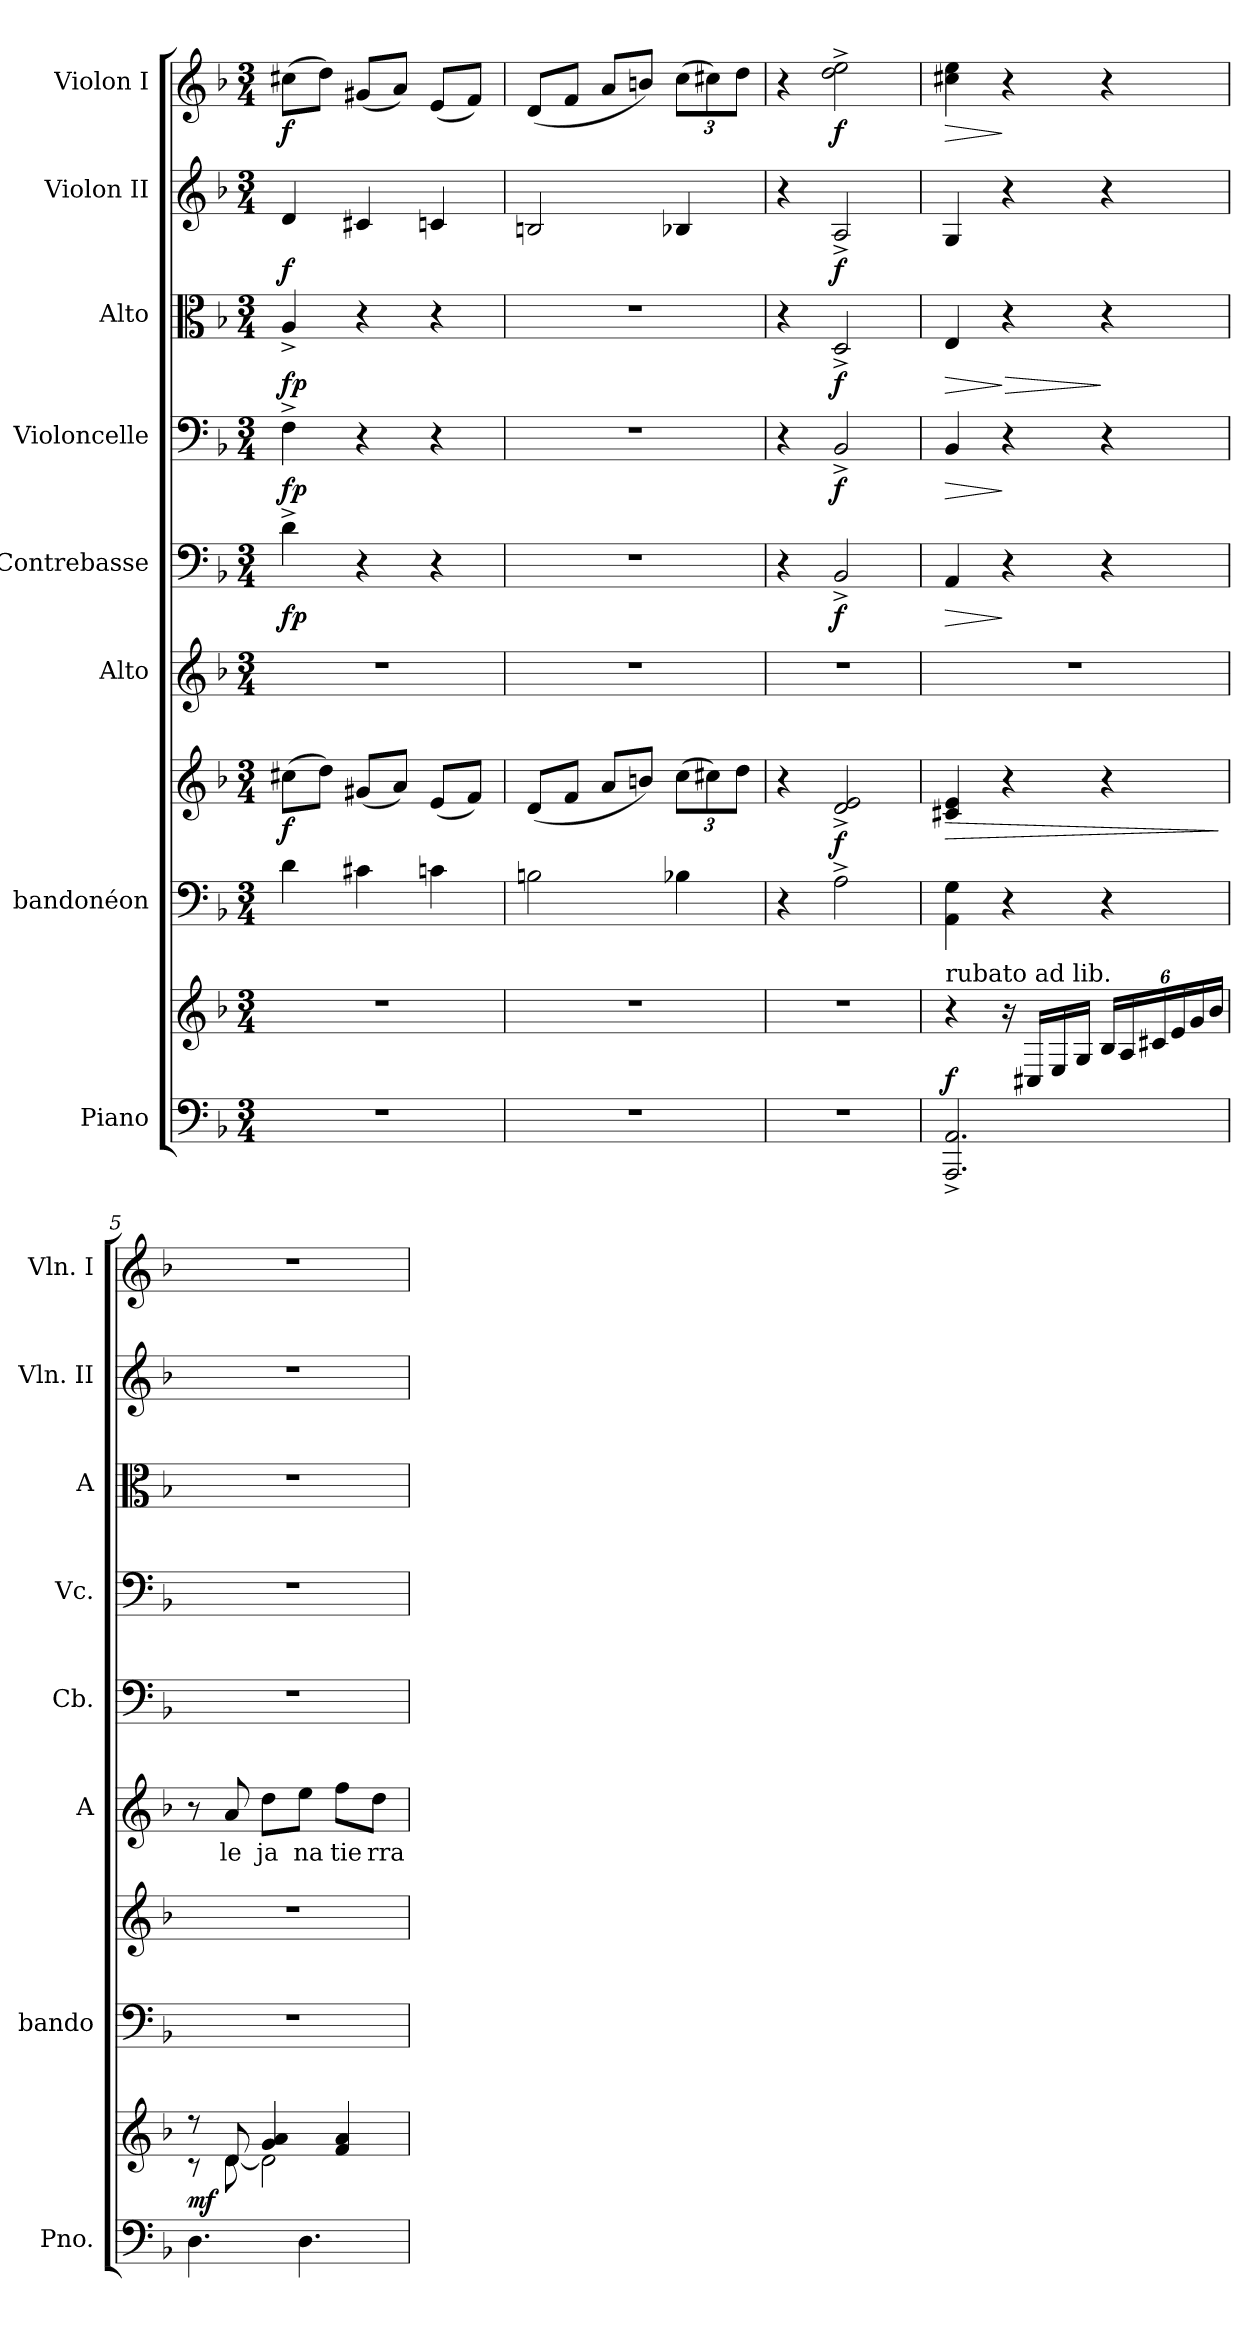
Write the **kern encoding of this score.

**kern	**kern	**dynam	**kern	**kern	**dynam	**kern	**text	**kern	**dynam	**kern	**dynam	**kern	**dynam	**kern	**dynam	**kern	**dynam
*part8	*part8	*part8	*part7	*part7	*part7	*part6	*part6	*part5	*part5	*part4	*part4	*part3	*part3	*part2	*part2	*part1	*part1
*staff10	*staff9	*staff9/10	*staff8	*staff7	*staff7/8	*staff6	*staff6	*staff5	*staff5	*staff4	*staff4	*staff3	*staff3	*staff2	*staff2	*staff1	*staff1
*I"Piano	*	*	*I"bandonéon	*	*	*I"Alto	*	*I"Contrebasse	*	*I"Violoncelle	*	*I"Alto	*	*I"Violon II	*	*I"Violon I	*
*I'Pno.	*	*	*I'bando	*	*	*I'A	*	*I'Cb.	*	*I'Vc.	*	*I'A	*	*I'Vln. II	*	*I'Vln. I	*
*clefF4	*clefG2	*	*clefF4	*clefG2	*	*clefG2	*	*clefF4	*	*clefF4	*	*clefC3	*	*clefG2	*	*clefG2	*
*	*	*	*	*	*	*	*	*ITrd7c12	*	*	*	*	*	*	*	*	*
*k[b-]	*k[b-]	*	*k[b-]	*k[b-]	*	*k[b-]	*	*k[b-]	*	*k[b-]	*	*k[b-]	*	*k[b-]	*	*k[b-]	*
*d:	*d:	*	*d:	*d:	*	*d:	*	*d:	*	*d:	*	*d:	*	*d:	*	*d:	*
*M3/4	*M3/4	*	*M3/4	*M3/4	*	*M3/4	*	*M3/4	*	*M3/4	*	*M3/4	*	*M3/4	*	*M3/4	*
=1	=1	=1	=1	=1	=1	=1	=1	=1	=1	=1	=1	=1	=1	=1	=1	=1	=1
!	!	!	!	!	!LO:DY:b	!	!	!	!LO:DY:b	!	!LO:DY:b	!	!LO:DY:b	!	!LO:DY:b	!	!LO:DY:b
2.r	2.r	.	4d\	(>8cc#X\L	f	2.r	.	4D^>\	fp	4F^>\	fp	4A^</	fp	4d/	f	(>8cc#X\L	f
.	.	.	.	8dd\J)	.	.	.	.	.	.	.	.	.	.	.	8dd\J)	.
.	.	.	4c#X\	(<8g#X/L	.	.	.	4r	.	4r	.	4r	.	4c#X/	.	(<8g#X/L	.
.	.	.	.	8a/J)	.	.	.	.	.	.	.	.	.	.	.	8a/J)	.
.	.	.	4cn\	(<8e/L	.	.	.	4r	.	4r	.	4r	.	4cn/	.	(<8e/L	.
.	.	.	.	8f/J)	.	.	.	.	.	.	.	.	.	.	.	8f/J)	.
=2	=2	=2	=2	=2	=2	=2	=2	=2	=2	=2	=2	=2	=2	=2	=2	=2	=2
2.r	2.r	.	2Bn\	(<8d/L	.	2.r	.	2.r	.	2.r	.	2.r	.	2Bn/	.	(<8d/L	.
.	.	.	.	8f/J	.	.	.	.	.	.	.	.	.	.	.	8f/J	.
.	.	.	.	8a/L	.	.	.	.	.	.	.	.	.	.	.	8a/L	.
.	.	.	.	8bn/J)	.	.	.	.	.	.	.	.	.	.	.	8bn/J)	.
.	.	.	4B-X\	(>12cc\L	.	.	.	.	.	.	.	.	.	4B-X/	.	(>12cc\L	.
.	.	.	.	12cc#X\)	.	.	.	.	.	.	.	.	.	.	.	12cc#X\)	.
.	.	.	.	12dd\J	.	.	.	.	.	.	.	.	.	.	.	12dd\J	.
=3	=3	=3	=3	=3	=3	=3	=3	=3	=3	=3	=3	=3	=3	=3	=3	=3	=3
2.r	2.r	.	4r	4r	.	2.r	.	4r	.	4r	.	4r	.	4r	.	4r	.
!	!	!	!	!	!LO:DY:b	!	!	!	!LO:DY:b	!	!LO:DY:b	!	!LO:DY:b	!	!LO:DY:b	!	!LO:DY:b
.	.	.	2A^>\	2d/^< 2e/^<	f	.	.	2BBB-^</	f	2BB-^</	f	2D^</	f	2A^</	f	2dd\^> 2ee\^>	f
=4	=4	=4	=4	=4	=4	=4	=4	=4	=4	=4	=4	=4	=4	=4	=4	=4	=4
!	!LO:TX:a:t=rubato ad lib.	!	!	!	!	!	!	!	!	!	!	!	!	!	!	!	!
!	!	!LO:DY:a=2	!	!	!LO:HP:b	!	!	!	!LO:HP:b	!	!LO:HP:b	!	!LO:HP:b	!	!	!	!LO:HP:b
2.AAA/^< 2.AA/^<	4r	f	4AA\ 4G\	4c#X/ 4e/	>	2.r	.	4AAA/	>	4BB-/	>	4E/	>	4G/	.	4cc#X\ 4ee\	>
!	!	!	!	!	!	!	!	!	!	!	!	!	!LO:HP:n=1:b	!	!	!	!
.	16r	.	4r	4r	.	.	.	4r	]	4r	]	4r	] >	4r	.	4r	]
.	16C#X/LL	.	.	.	.	.	.	.	.	.	.	.	.	.	.	.	.
.	16E/	.	.	.	.	.	.	.	.	.	.	.	.	.	.	.	.
.	16G/JJ	.	.	.	.	.	.	.	.	.	.	.	.	.	.	.	.
.	24B-/LL	.	4r	4r	.	.	.	4r	.	4r	.	4r	]	4r	.	4r	.
.	24A/	.	.	.	.	.	.	.	.	.	.	.	.	.	.	.	.
.	24c#X/	.	.	.	.	.	.	.	.	.	.	.	.	.	.	.	.
.	24e/	.	.	.	.	.	.	.	.	.	.	.	.	.	.	.	.
.	24g/	.	.	.	.	.	.	.	.	.	.	.	.	.	.	.	.
.	24b-/JJ	.	.	.	.	.	.	.	.	.	.	.	.	.	.	.	.
.	.	.	.	.	]	.	.	.	.	.	.	.	.	.	.	.	.
!!LO:PB:g=z
=5	=5	=5	=5	=5	=5	=5	=5	=5	=5	=5	=5	=5	=5	=5	=5	=5	=5
*	*^	*	*	*	*	*	*	*	*	*	*	*	*	*	*	*	*
!	!	!	!LO:DY:a=2	!	!	!	!	!	!	!	!	!	!	!	!	!	!	!
4.D\	8r	8r	mf	2.r	2.r	.	8r	.	2.r	.	2.r	.	2.r	.	2.r	.	2.r	.
!	!	!	!	!	!	!	!	!LO:LY:b	!	!	!	!	!	!	!	!	!	!
.	8d/	[<8d\	.	.	.	.	8a/	le	.	.	.	.	.	.	.	.	.	.
!	!	!	!	!	!	!	!	!LO:LY:b	!	!	!	!	!	!	!	!	!	!
.	4g/ 4a/	2d\]	.	.	.	.	8dd\L	ja	.	.	.	.	.	.	.	.	.	.
!	!	!	!	!	!	!	!	!LO:LY:b	!	!	!	!	!	!	!	!	!	!
4.D\	.	.	.	.	.	.	8ee\J	na	.	.	.	.	.	.	.	.	.	.
!	!	!	!	!	!	!	!	!LO:LY:b	!	!	!	!	!	!	!	!	!	!
.	4f/ 4a/	.	.	.	.	.	8ff\L	tie	.	.	.	.	.	.	.	.	.	.
!	!	!	!	!	!	!	!	!LO:LY:b	!	!	!	!	!	!	!	!	!	!
.	.	.	.	.	.	.	8dd\J	rra	.	.	.	.	.	.	.	.	.	.
*	*v	*v	*	*	*	*	*	*	*	*	*	*	*	*	*	*	*	*
=	=	=	=	=	=	=	=	=	=	=	=	=	=	=	=	=	=
*-	*-	*-	*-	*-	*-	*-	*-	*-	*-	*-	*-	*-	*-	*-	*-	*-	*-
